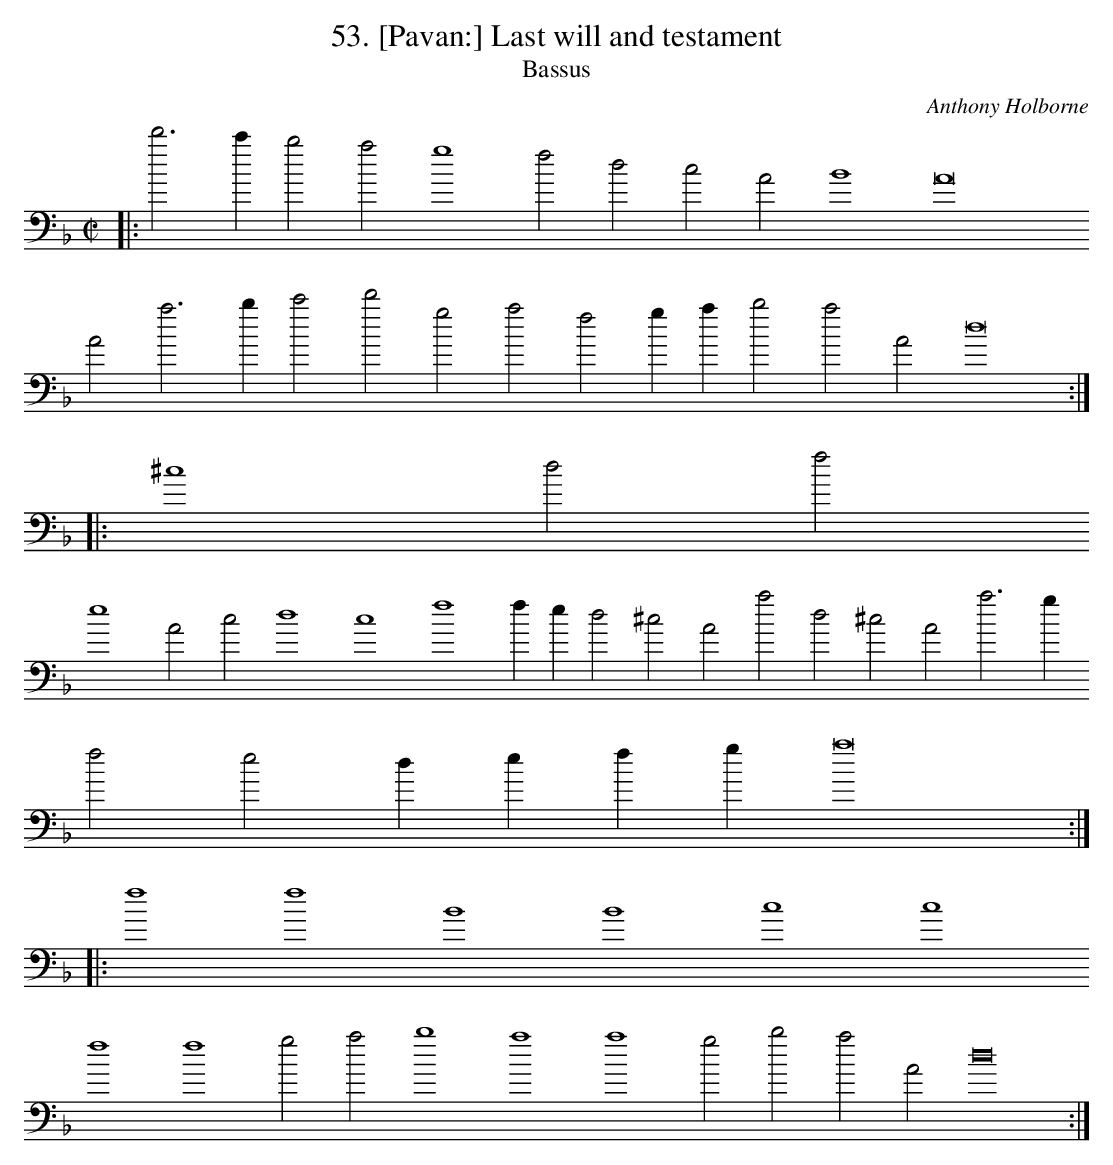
X:1
T:53. [Pavan:] Last will and testament
T:Bassus
C: Anthony Holborne
L:1/4
M:C|
K:D min bass
|: d'3 c' b2 a2 g4 f2 d2 c2 A2 B4 A8
A2 a3 b c'2 d'2 g2 a2 f2 g a b2 a2 A2 d8  :|
|: ^c4 d2 f2
e4 A2 c2 d4 c4 f4 f e d2 ^c2 A2 a2 d2 ^c2 A2 a3 g
f2 e2 d e f g a8 :|
|: f4 f4 B4 B4 c4 c4
f4 f4 g2 a2 b4 a4 a4 g2 b2 a2 A2 d8 :|
